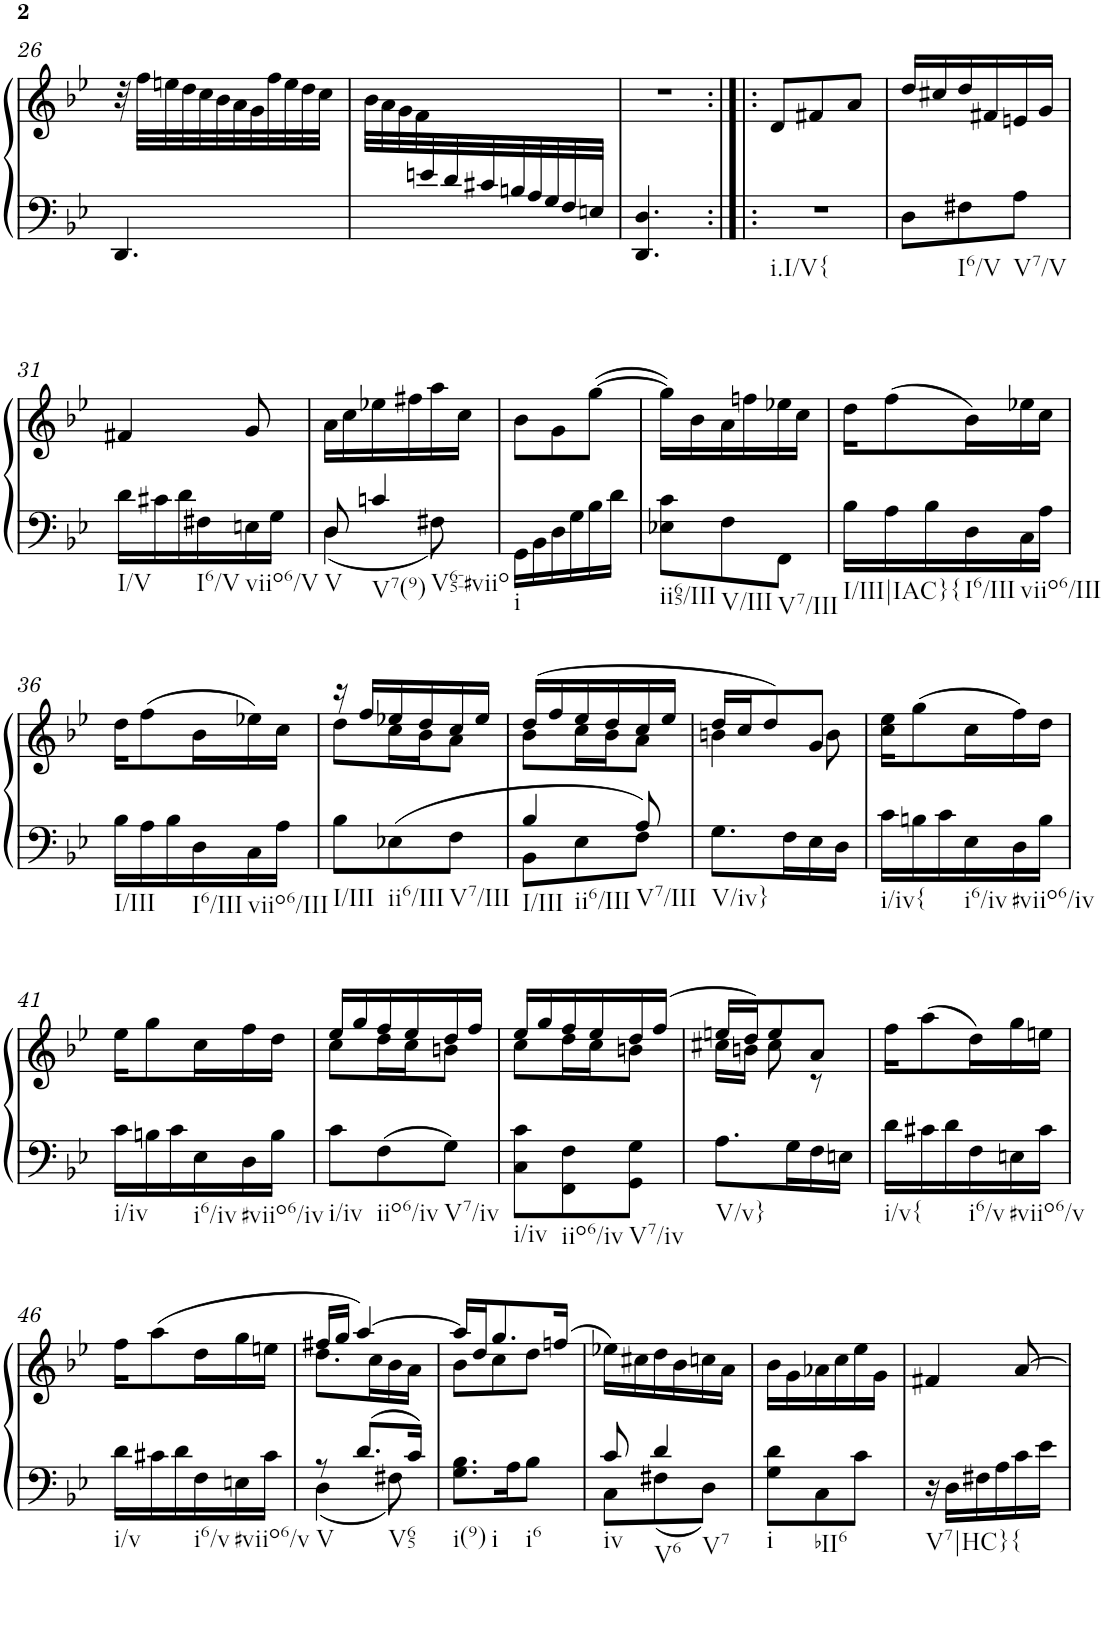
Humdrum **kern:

**kern	**kern
*part1	*part1
*staff2	*staff1
*I"Piano	*
*I'Pno	*
!!LO:PB:g=z
*clefF4	*clefG2
*k[b-e-]	*k[b-e-]
*g:	*g:
*M3/8	*M3/8
=26	=26
4.DD/	32r
.	32ff\LLL
.	32een\
.	32dd\
.	32cc\
.	32b-\
.	32a\
.	32g\
.	32ff\
.	32ee\
.	32dd\
.	32cc\JJJ
=27	=27
*^	*
8ryy	4.ryy	32b-\LLL
.	.	32a\
.	.	32g\
.	.	32f\
32en/	.	4ryy
32d/	.	.
32c#X/	.	.
32Bn/	.	.
32A/	.	.
32G/	.	.
32F/	.	.
32En/JJJ	.	.
*v	*v	*
=28	=28
4.DD/ 4.D/	4.r
=29:|!|:	=29:|!|:
!LO:TX:b:t=i.I/V{	!
4.r	8d/L
.	8f#X/
.	8a/J
=30	=30
8D\L	16dd/LL
.	16cc#X/
!LO:TX:b:t=I6/V	!
8F#X\	16dd/
.	16f#X/
!LO:TX:b:t=V7/V	!
8A\J	16en/
.	16g/JJ
!!LO:LB:g=z
=31	=31
!LO:TX:b:t=I/V	!
16d\LL	4f#X/
16c#X\	.
16d\	.
!LO:TX:b:t=I6/V	!
16F#X\	.
!LO:TX:b:t=viio6/V	!
16En\	8g/
16G\JJ	.
=32	=32
*^	*
!LO:TX:b:t=V	!	!
8D/	4D\	16a\LL
.	.	16cc\
!LO:TX:b:t=V7(9)	!	!
!LO:TX:b:t=V65-#viio	!	!
4cn/	.	16ee-X\
.	.	16ff#X\
.	8F#X\	16aa\
.	.	16cc\JJ
*v	*v	*
=33	=33
!LO:TX:b:t=i	!
16GG\LL	8b-\L
16BB-\	.
16D\	8g\
16G\	.
16B-\	(>[8gg\J
16d\JJ	.
=34	=34
!LO:TX:b:t=ii65/III	!
8E-X\ 8c\L	16gg\LL])
.	16b-\
!LO:TX:b:t=V/III	!
8F\	16a\
.	16ffn\
!LO:TX:b:t=V7/III	!
8FF\J	16ee-X\
.	16cc\JJ
=35	=35
!LO:TX:b:t=I/III|IAC}{	!
16B-\LL	16dd\KL
16A\	(>8ff\
16B-\	.
!LO:TX:b:t=I6/III	!
16D\	16b-\L)
!LO:TX:b:t=viio6/III	!
16C\	16ee-X\
16A\JJ	16cc\JJ
!!LO:LB:g=z
=36	=36
!LO:TX:b:t=I/III	!
16B-\LL	16dd\KL
16A\	(>8ff\
16B-\	.
!LO:TX:b:t=I6/III	!
16D\	16b-\L
!LO:TX:b:t=viio6/III	!
16C\	16ee-X\)
16A\JJ	16cc\JJ
=37	=37
*	*^
!LO:TX:b:t=I/III	!	!
8B-\L	16r	8dd\L
.	16ff/LL	.
!LO:TX:b:t=ii6/III	!	!
8E-X\	16ee-X/	16cc\L
.	16dd/	16b-\J
!LO:TX:b:t=V7/III	!	!
8F\J	16cc/	8a\J
.	16ee-/JJ	.
=38	=38	=38
*^	*	*
!LO:TX:b:t=I/III	!	!	!
!LO:TX:b:t=ii6/III	!	!	!
4B-/	8BB-\L	(>16dd/LL	8b-\L
.	.	16ff/	.
.	8E-\	16ee-/	16cc\L
.	.	16dd/	16b-\J
!LO:TX:b:t=V7/III	!	!	!
8A/	8F\J	16cc/	8a\J
.	.	16ee-/JJ	.
*v	*v	*	*
=39	=39	=39
!LO:TX:b:t=V/iv}	!	!
8.G\L	16dd/LL	4bn\
.	16cc/J	.
.	8dd/)	.
16F\L	.	.
16E-\	8g/J	8b\
16D\JJ	.	.
*	*v	*v
=40	=40
!LO:TX:b:t=i/iv{	!
16c\LL	16cc\ 16ee-\KL
16Bn\	(>8gg\
16c\	.
!LO:TX:b:t=i6/iv	!
16E-\	16cc\L
!LO:TX:b:t=#viio6/iv	!
16D\	16ff\)
16B\JJ	16dd\JJ
!!LO:LB:g=z
=41	=41
!LO:TX:b:t=i/iv	!
16c\LL	16ee-\KL
16Bn\	8gg\
16c\	.
!LO:TX:b:t=i6/iv	!
16E-\	16cc\L
!LO:TX:b:t=#viio6/iv	!
16D\	16ff\
16B\JJ	16dd\JJ
=42	=42
*	*^
!LO:TX:b:t=i/iv	!	!
8c\L	16ee-/LL	8cc\L
.	16gg/	.
!LO:TX:b:t=iio6/iv	!	!
8F\	16ff/	16dd\L
.	16ee-/	16cc\J
!LO:TX:b:t=V7/iv	!	!
8G\J	16dd/	8bn\J
.	16ff/JJ	.
=43	=43	=43
!LO:TX:b:t=i/iv	!	!
8C\ 8c\L	16ee-/LL	8cc\L
.	16gg/	.
!LO:TX:b:t=iio6/iv	!	!
8FF\ 8F\	16ff/	16dd\L
.	16ee-/	16cc\J
!LO:TX:b:t=V7/iv	!	!
8GG\ 8G\J	16dd/	8bn\J
.	(16ff/JJ	.
=44	=44	=44
!LO:TX:b:t=V/v}	!	!
8.A\L	16een/LL	16cc#X\LL
.	16dd/J)	16bn\JJ
.	8ee/	8cc#\
16G\L	.	.
16F\	8a/J	8r
16En\JJ	.	.
*	*v	*v
=45	=45
!LO:TX:b:t=i/v{	!
16d\LL	16ff\KL
16c#X\	(>8aa\
16d\	.
!LO:TX:b:t=i6/v	!
16F\	16dd\L)
!LO:TX:b:t=#viio6/v	!
16En\	16gg\
16c#\JJ	16een\JJ
!!LO:LB:g=z
=46	=46
!LO:TX:b:t=i/v	!
16d\LL	16ff\KL
16c#X\	(>8aa\
16d\	.
!LO:TX:b:t=i6/v	!
16F\	16dd\L
!LO:TX:b:t=#viio6/v	!
16En\	16gg\
16c#\JJ	16een\JJ
=47	=47
*^	*^
!LO:TX:b:t=V	!	!	!
8r	4D\	16ff#X/LL	8.dd\L
.	.	16gg/JJ	.
!LO:TX:b:t=V65	!	!	!
8.d/L	.	[>4aa/)	.
.	.	.	16cc\L
.	8F#X\	.	16b-\
16c/Jk	.	.	16a\JJ
*v	*v	*	*
=48	=48	=48
!LO:TX:b:t=i(9)	!	!
!LO:TX:b:t=i	!	!
8.G\ 8.B-\L	16aa/LL]	8b-\L
.	16dd/J	.
.	8.gg/	8cc\
16A\K	.	.
!LO:TX:b:t=i6	!	!
8B-\J	.	8dd\J
.	(>16ffn/Jk	.
*	*v	*v
=49	=49
*^	*
!LO:TX:b:t=iv	!	!
8c/	8C\L	16ee-X\LL)
.	.	16cc#X\
!LO:TX:b:t=V6	!	!
!LO:TX:b:t=V7	!	!
4d/	8F#X\	16dd\
.	.	16b-\
.	8D\J	16ccn\
.	.	16a\JJ
*v	*v	*
=50	=50
!LO:TX:b:t=i	!
8G\ 8d\L	16b-\LL
.	16g\
!LO:TX:b:t=bII6	!
8C\	16a-X\
.	16cc\
8c\J	16ee-\
.	16g\JJ
=51	=51
!LO:TX:b:t=V7|HC}{	!
16r	4f#X/
16D\LL	.
16F#X\	.
16A\	.
16c\	[8a/
16e-\JJ	.
=	=
*-	*-
